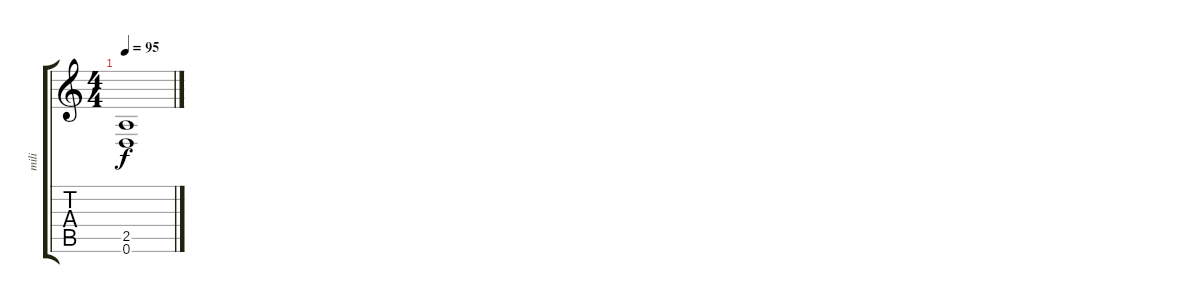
\track ("mili" "mili") {instrument distortionguitar}
\staff {score tabs}
\tuning (D4 A3 F3 C3 G2 D2) {hide}
\ts (4 4)
\tempo 95
\clef g2
\ks c
(2.5 0.6).1{dy f}
